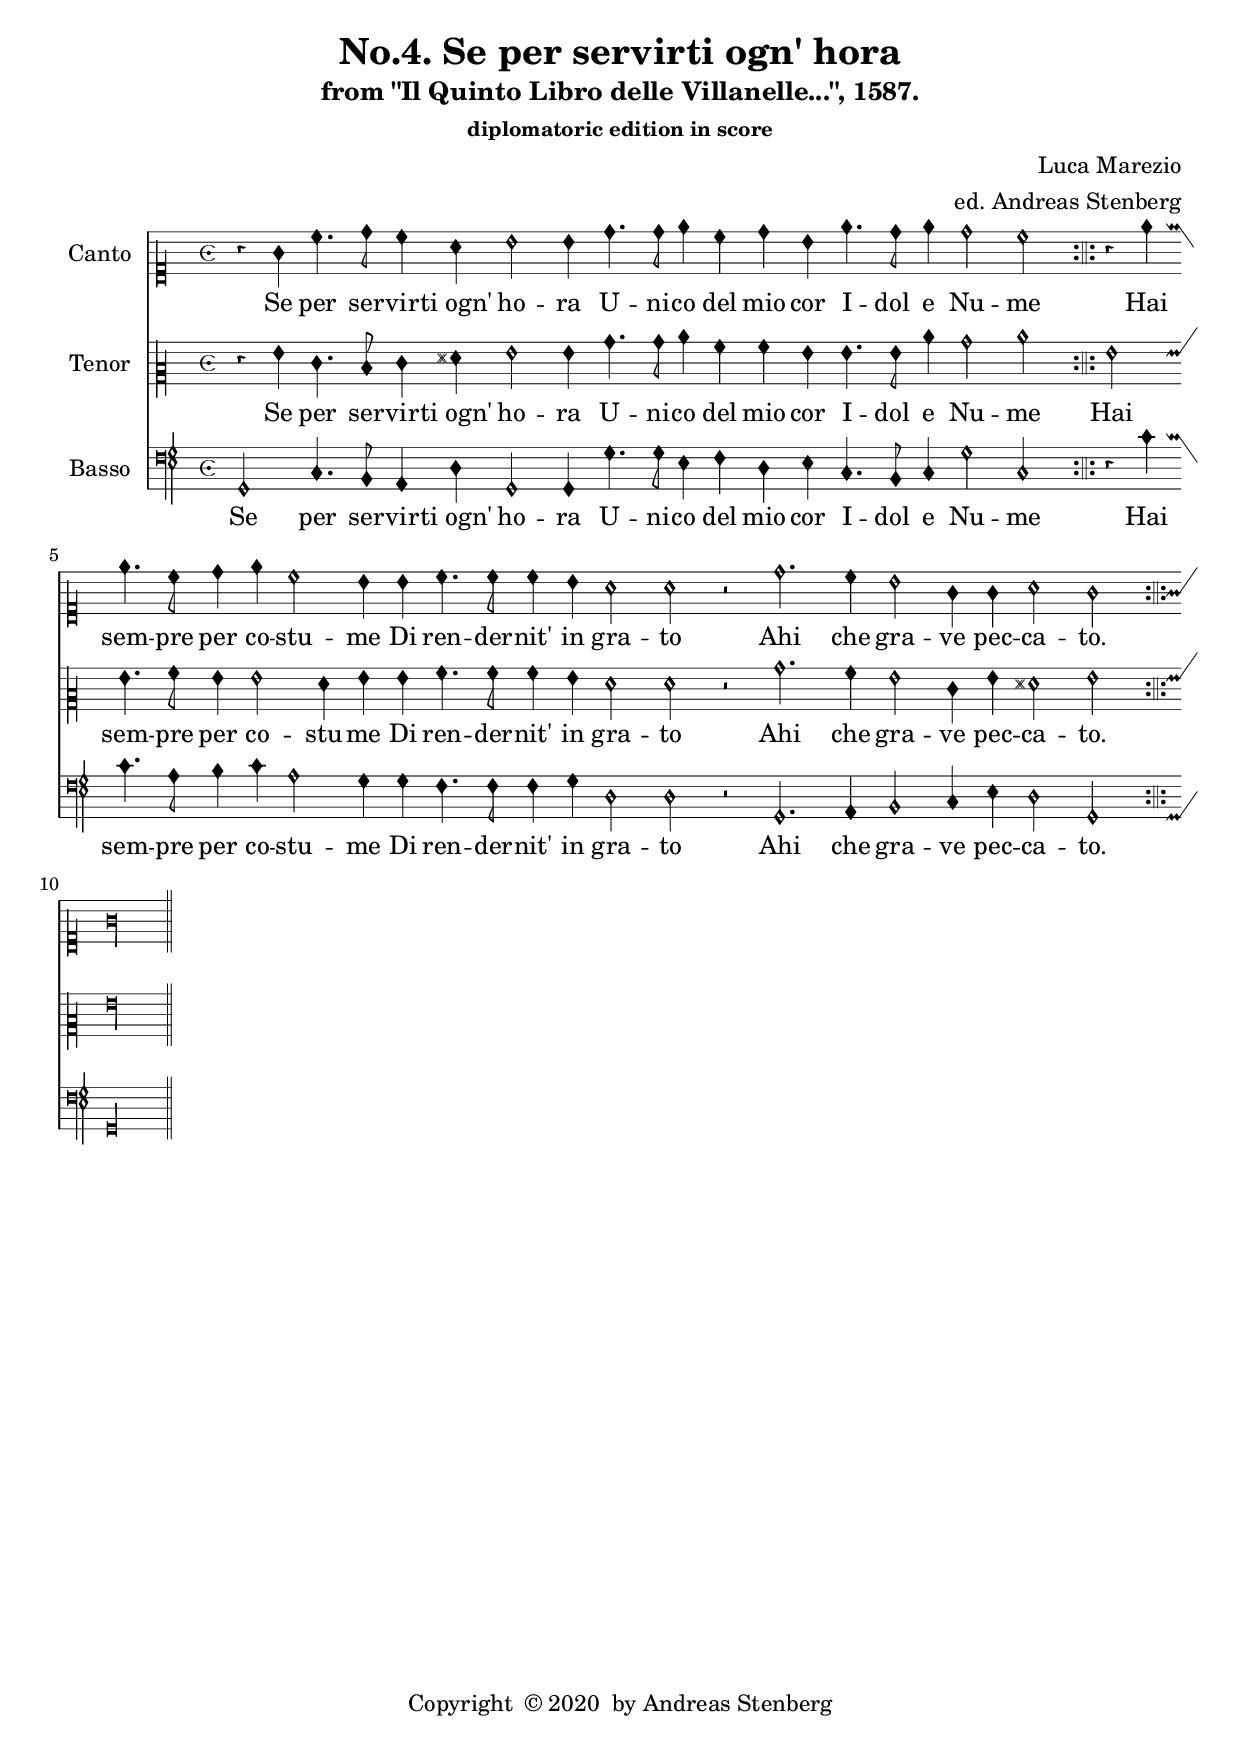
\version "2.20.0"
\language "deutsch"
 \defineBarLine ":||:" #'(":||:" "" "")

 \header {

  title = "No.4. Se per servirti ogn' hora"

  subtitle = "from \"Il Quinto Libro delle Villanelle...\", 1587."

  subsubtitle = "diplomatoric edition in score"

  composer = "Luca Marezio"

  arranger = "ed. Andreas Stenberg"
  poet = ""
  meter =""

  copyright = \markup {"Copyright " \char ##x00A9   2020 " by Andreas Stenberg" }

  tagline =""

}


global = {
  \autoBeamOff
  \override Staff.TimeSignature.style =#'mensural
  \override NoteHead.style = #'petrucci
  \override Flag.style =#'mensural
  \override Rest.style = #'mensural
  \override Staff.Accidental.glyph-name-alist =
  #alteration-mensural-glyph-name-alist
  \override Staff.BarLine.bar-extent = #'(-1.1 . 1.1)
  \accidentalStyle no-reset
  \key c \major
  \time 6/4
}

sopranoVoice = \relative c'' {

  %% to chose cleffing comment in and out as needed.
  \clef "petrucci-c1"			%% orignal clefing
  %  \clef "petrucci-g"  		%% semi-moderniced clefing to facilitate reading
  \global
  \dynamicUp
  % Music follows here.

  \override Staff.BarLine.transparent =##t

  r4 g4 c4. d8 c4 a4

  h2 h4 d4. d8 e4

  c4 d4 h4 e4. d8 e4

  d2 c2
  \once \revert Staff.BarLine.transparent

  \bar ":||:"


    r4 e4

    e4. c8 d4 e4 c2

    h4 h4 c4. c8 c4 h4

    a2 a2 r2

    d2. c4 h2

    g4 g4 a2 g2

      \once \revert Staff.BarLine.transparent


      \bar ":||:"

      g\longa*1/2

  \once \revert Staff.BarLine.transparent

  \once  \override Staff.BarLine.bar-extent = #'(-3 . 3)

      \bar "||"

}

verseSopranoVoice = \lyricmode {
  % Lyrics follow here.

  Se per ser -- vir -- ti_ogn' ho -- ra

  U -- ni -- co del mio cor

  I -- dol_ e Nu -- me

  Hai sem -- pre per co -- stu -- me

  Di ren -- der -- nit' in gra -- to

  Ahi che gra -- ve pec -- ca -- to.

}

tenorVoice = \relative c' {

%% to chose cleffing comment in and out as needed.
  \clef "petrucci-c2"			%% orignal clefing
  %  \clef "petrucci-g"  		%% semi-moderniced clefing to facilitate reading
  \global
  \dynamicUp
  % Music follows here.

  r4 g'4 e4. d8 e4 fis4

  g2 g4 h4. h8 c4 a4

  a4 g4 g4. g8 c4

  h2 c2


  \once \revert Staff.BarLine.transparent

  g2

  g4. a8 g4 g2 fis4

  g4 g4 a4. a8 a4 g4

  fis2 fis2 r2

  h2. a4 g2

  e4 g4 fis!2 g2

  \once \revert Staff.BarLine.transparent

  g\longa*1/2

  \once \revert Staff.BarLine.transparent

  \once  \override Staff.BarLine.bar-extent = #'(-3 . 3)



}

verseTenorVoice = \lyricmode {
  % Lyrics follow here.

  Se per ser -- vir -- ti_ogn' ho -- ra

  U -- ni -- co del mio cor

  I -- dol_ e Nu -- me

  Hai sem -- pre per co -- stu -- me

  Di ren -- der -- nit' in gra -- to

  Ahi che gra -- ve pec -- ca -- to.

}

bassVoice = \relative c {
  \global
  \dynamicUp
  % Music follows here.

  g2 c4. h8 a4 d4

  g,2 g4 g'4. g8 e4

  f4 d4 e4 c4. h8 c4

  g'2 c,2

  \once \revert Staff.BarLine.transparent

  r4 c'4

  c4. a8 h4 c4 a2 g4 g4

  f4. f8 f4 g4

  d2 d2 r2

  g,2. a4 h2

  c4 e4 d2 g,2

  \once \revert Staff.BarLine.transparent

  g\longa*1/2

  \once \revert Staff.BarLine.transparent

  \once  \override Staff.BarLine.bar-extent = #'(-3 . 3)


}

verseBassVoice = \lyricmode {
  % Lyrics follow here.

  Se per ser -- vir -- ti_ogn' ho -- ra

  U -- ni -- co del mio cor

  I -- dol_ e Nu -- me

  Hai sem -- pre per co -- stu -- me

  Di ren -- der -- nit' in gra -- to

  Ahi che gra -- ve pec -- ca -- to.

}

sopranoVoicePart = \new MensuralStaff \with {
  instrumentName = "Canto"
  midiInstrument = "choir aahs"
} { \sopranoVoice }
\addlyrics { \verseSopranoVoice }

tenorVoicePart = \new MensuralStaff \with {
  instrumentName = "Tenor"
  midiInstrument = "choir aahs"
} {  \tenorVoice }
\addlyrics { \verseTenorVoice }

bassVoicePart = \new MensuralStaff \with {
  instrumentName = "Basso"
  midiInstrument = "choir aahs"
} { \clef petrucci-f \bassVoice }
\addlyrics { \verseBassVoice }

\score {
  <<
    \sopranoVoicePart
    \tenorVoicePart
    \bassVoicePart
  >>
  \layout { }
  \midi {
    \tempo 4=100
  }
}

\pageBreak



\markup {

  \fontsize #1.0

  \column {

%    \fill-line { "2." }

    \fill-line {
      \column {

        \line { Lasso poss' io ben dire }

        \line { \hspace #4 Ch' habbi di smalto il core ò di Diamante }

        \line { \hspace #4 Se l' esser mio costante }

        \line { \hspace #4 Non hà giamai giovato }

        \line { \hspace #4 Che non mi fussi in grato. }

      }

    }

    \vspace #1.0

%    \fill-line { "3." }

    \fill-line {
      \null

      \column {

        \line { Non credevo io giamai }

        \line { \hspace #4 Ch'un' amor cosi saldo fido e forte }

        \line { \hspace #4 Troncar potesse morte }

        \line { \hspace #4 Ma ahi ingrata mercede }

        \line { \hspace #4 Rompe amorosa fede. }

      }
      \null
    }

        \vspace #1.0

%    \fill-line { "4." }

    \fill-line {

      \column {

        \line { Deh se miei giusti preghi }

        \line { \hspace #4 Ponno haver loco fa che di saetta }

        \line { \hspace #4 Facci degna vendetta }

        \line { \hspace #4 D'un cosi ingrato core }

        \line { \hspace #4 Per me dolce signore. }

      }
    }

  }

}

\paper {

  ragged-bottom = ##t
  ragged-last-bottom = ##t
  ragged-last = ##t
}